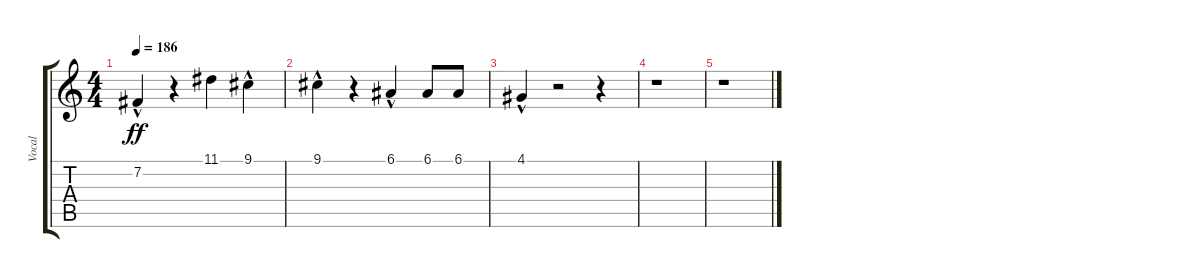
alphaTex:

\track ("Vocal" "Vocal") {instrument trumpet}
\staff {score tabs}
\tuning (E4 B3 G3 D3 A2 E2) {hide}
\ts (4 4)
\tempo 186
\clef g2
\ks c
7.2{hac}.4{dy ff} r.4 11.1.4 9.1{hac}.4 |
9.1{hac}.4 r.4 6.1{hac}.4 6.1.8 6.1.8 |
4.1{hac}.4 r.2 r.4 |
r.1 |
r.1
